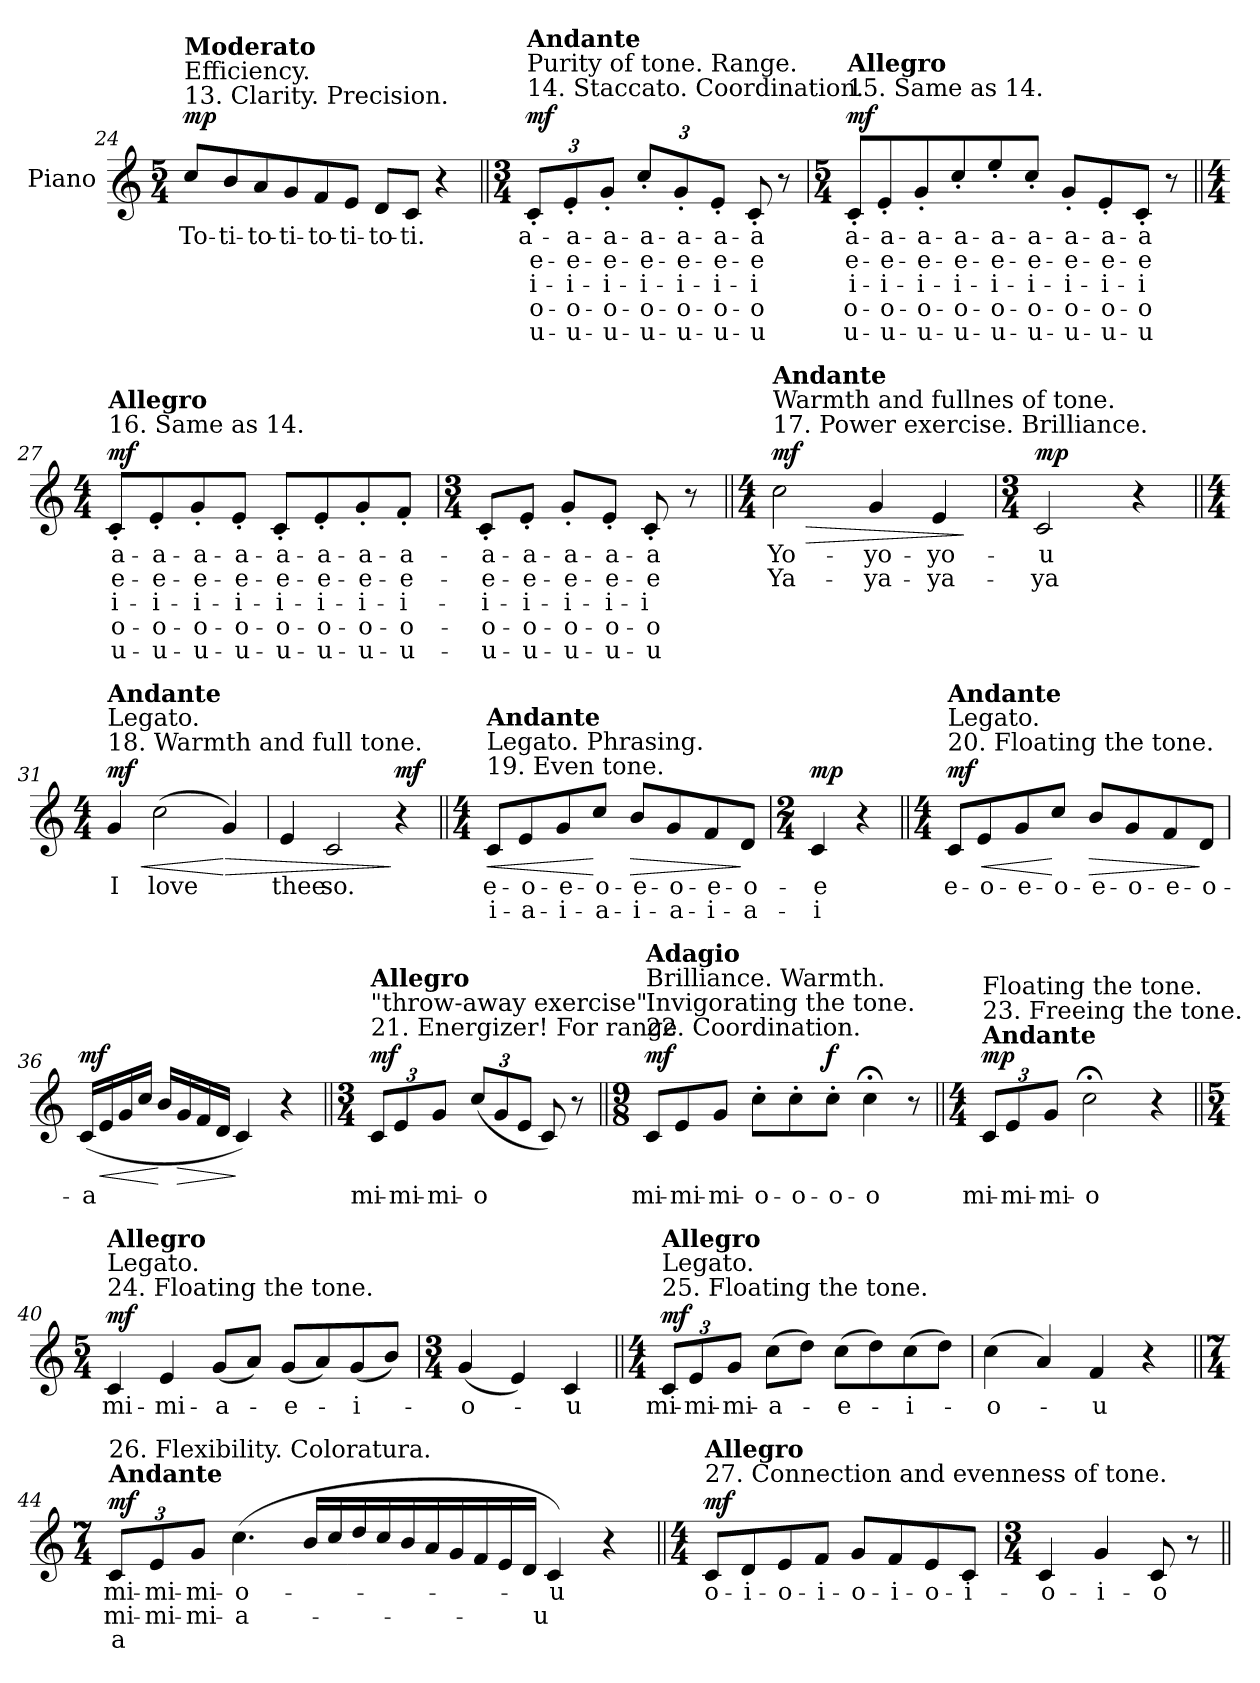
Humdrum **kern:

**kern	**text	**text	**text	**text	**text	**dynam
*part1	*part1	*part1	*part1	*part1	*part1	*part1
*staff1	*staff1	*staff1	*staff1	*staff1	*staff1	*staff1
*I"Piano	*	*	*	*	*	*
*I'Pno.	*	*	*	*	*	*
*clefG2	*	*	*	*	*	*
*k[]	*	*	*	*	*	*
*M5/4	*	*	*	*	*	*
*MM110	*	*	*	*	*	*
=24	=24	=24	=24	=24	=24	=24
!LO:TX:a:t=13. Clarity. Precision.	!	!	!	!	!	!
!LO:TX:a:t=Efficiency.	!	!	!	!	!	!
!LO:TX:a:B:t=Moderato	!	!	!	!	!	!
!	!LO:LY:b	!	!	!	!	!LO:DY:b
8cc/L	To-	.	.	.	.	mp
!	!LO:LY:b	!	!	!	!	!
8b/	-ti-	.	.	.	.	.
!	!LO:LY:b	!	!	!	!	!
8a/	-to-	.	.	.	.	.
!	!LO:LY:b	!	!	!	!	!
8g/	-ti-	.	.	.	.	.
!	!LO:LY:b	!	!	!	!	!
8f/	-to-	.	.	.	.	.
!	!LO:LY:b	!	!	!	!	!
8e/J	-ti-	.	.	.	.	.
!	!LO:LY:b	!	!	!	!	!
8d/L	-to-	.	.	.	.	.
!	!LO:LY:b	!	!	!	!	!
8c/J	-ti.	.	.	.	.	.
4r	.	.	.	.	.	.
=25||	=25||	=25||	=25||	=25||	=25||	=25||
*M3/4	*	*	*	*	*	*
*Xbrackettup	*	*	*	*	*	*
*MM100	*	*	*	*	*	*
!LO:TX:a:t=14. Staccato. Coordination.	!	!	!	!	!	!
!LO:TX:a:t=Purity of tone. Range.	!	!	!	!	!	!
!LO:TX:a:B:t=Andante	!	!	!	!	!	!
!	!LO:LY:b	!LO:LY:b	!LO:LY:b	!LO:LY:b	!LO:LY:b	!LO:DY:b
12c'/L	a-	e-	i-	o-	u-	mf
!	!LO:LY:b	!LO:LY:b	!LO:LY:b	!LO:LY:b	!LO:LY:b	!
12e'/	-a-	-e-	-i-	-o-	-u-	.
!	!LO:LY:b	!LO:LY:b	!LO:LY:b	!LO:LY:b	!LO:LY:b	!
12g'/J	-a-	-e-	-i-	-o-	-u-	.
!	!LO:LY:b	!LO:LY:b	!LO:LY:b	!LO:LY:b	!LO:LY:b	!
12cc'/L	-a-	-e-	-i-	-o-	-u-	.
!	!LO:LY:b	!LO:LY:b	!LO:LY:b	!LO:LY:b	!LO:LY:b	!
12g'/	-a-	-e-	-i-	-o-	-u-	.
!	!LO:LY:b	!LO:LY:b	!LO:LY:b	!LO:LY:b	!LO:LY:b	!
12e'/J	-a-	-e-	-i-	-o-	-u-	.
!	!LO:LY:b	!LO:LY:b	!LO:LY:b	!LO:LY:b	!LO:LY:b	!
8c'/	-a	-e	-i	-o	-u	.
8r	.	.	.	.	.	.
!!LO:PB:g=z
=26	=26	=26	=26	=26	=26	=26
*M5/4	*	*	*	*	*	*
*MM130	*	*	*	*	*	*
!LO:TX:a:t=15. Same as 14.	!	!	!	!	!	!
!LO:TX:a:B:t=Allegro	!	!	!	!	!	!
!	!LO:LY:b	!LO:LY:b	!LO:LY:b	!LO:LY:b	!LO:LY:b	!LO:DY:b
8c'/L	a-	e-	i-	o-	u-	mf
!	!LO:LY:b	!LO:LY:b	!LO:LY:b	!LO:LY:b	!LO:LY:b	!
8e'/	-a-	-e-	-i-	-o-	-u-	.
!	!LO:LY:b	!LO:LY:b	!LO:LY:b	!LO:LY:b	!LO:LY:b	!
8g'/	-a-	-e-	-i-	-o-	-u-	.
!	!LO:LY:b	!LO:LY:b	!LO:LY:b	!LO:LY:b	!LO:LY:b	!
8cc'/	-a-	-e-	-i-	-o-	-u-	.
!	!LO:LY:b	!LO:LY:b	!LO:LY:b	!LO:LY:b	!LO:LY:b	!
8ee'/	-a-	-e-	-i-	-o-	-u-	.
!	!LO:LY:b	!LO:LY:b	!LO:LY:b	!LO:LY:b	!LO:LY:b	!
8cc'/J	-a-	-e-	-i-	-o-	-u-	.
!	!LO:LY:b	!LO:LY:b	!LO:LY:b	!LO:LY:b	!LO:LY:b	!
8g'/L	-a-	-e-	-i-	-o-	-u-	.
!	!LO:LY:b	!LO:LY:b	!LO:LY:b	!LO:LY:b	!LO:LY:b	!
8e'/	-a-	-e-	-i-	-o-	-u-	.
!	!LO:LY:b	!LO:LY:b	!LO:LY:b	!LO:LY:b	!LO:LY:b	!
8c'/J	-a	-e	-i	-o	-u	.
8r	.	.	.	.	.	.
=27||	=27||	=27||	=27||	=27||	=27||	=27||
*M4/4	*	*	*	*	*	*
*MM130	*	*	*	*	*	*
!LO:TX:a:t=16. Same as 14.	!	!	!	!	!	!
!LO:TX:a:B:t=Allegro	!	!	!	!	!	!
!	!LO:LY:b	!LO:LY:b	!LO:LY:b	!LO:LY:b	!LO:LY:b	!LO:DY:b
8c'/L	a-	e-	i-	o-	u-	mf
!	!LO:LY:b	!LO:LY:b	!LO:LY:b	!LO:LY:b	!LO:LY:b	!
8e'/	-a-	-e-	-i-	-o-	-u-	.
!	!LO:LY:b	!LO:LY:b	!LO:LY:b	!LO:LY:b	!LO:LY:b	!
8g'/	-a-	-e-	-i-	-o-	-u-	.
!	!LO:LY:b	!LO:LY:b	!LO:LY:b	!LO:LY:b	!LO:LY:b	!
8e'/J	-a-	-e-	-i-	-o-	-u-	.
!	!LO:LY:b	!LO:LY:b	!LO:LY:b	!LO:LY:b	!LO:LY:b	!
8c'/L	-a-	-e-	-i-	-o-	-u-	.
!	!LO:LY:b	!LO:LY:b	!LO:LY:b	!LO:LY:b	!LO:LY:b	!
8e'/	-a-	-e-	-i-	-o-	-u-	.
!	!LO:LY:b	!LO:LY:b	!LO:LY:b	!LO:LY:b	!LO:LY:b	!
8g'/	-a-	-e-	-i-	-o-	-u-	.
!	!LO:LY:b	!LO:LY:b	!LO:LY:b	!LO:LY:b	!LO:LY:b	!
8f'/J	-a-	-e-	-i-	-o-	-u-	.
=28	=28	=28	=28	=28	=28	=28
*M3/4	*	*	*	*	*	*
!	!LO:LY:b	!LO:LY:b	!LO:LY:b	!LO:LY:b	!LO:LY:b	!
8c'/L	-a-	-e-	-i-	-o-	-u-	.
!	!LO:LY:b	!LO:LY:b	!LO:LY:b	!LO:LY:b	!LO:LY:b	!
8e'/J	-a-	-e-	-i-	-o-	-u-	.
!	!LO:LY:b	!LO:LY:b	!LO:LY:b	!LO:LY:b	!LO:LY:b	!
8g'/L	-a-	-e-	-i-	-o-	-u-	.
!	!LO:LY:b	!LO:LY:b	!LO:LY:b	!LO:LY:b	!LO:LY:b	!
8e'/J	-a-	-e-	-i-	-o-	-u-	.
!	!LO:LY:b	!LO:LY:b	!LO:LY:b	!LO:LY:b	!LO:LY:b	!
8c'/	-a	-e	-i	-o	-u	.
8r	.	.	.	.	.	.
=29||	=29||	=29||	=29||	=29||	=29||	=29||
*M4/4	*	*	*	*	*	*
*MM100	*	*	*	*	*	*
!LO:TX:a:t=17. Power exercise. Brilliance.	!	!	!	!	!	!
!LO:TX:a:t=Warmth and fullnes of tone.	!	!	!	!	!	!
!LO:TX:a:B:t=Andante	!	!	!	!	!	!
!	!LO:LY:b	!LO:LY:b	!	!	!	!LO:HP:b
!	!	!	!	!	!	!LO:DY:n=1:b
2cc\	Yo-	Ya-	.	.	.	> mf
!	!LO:LY:b	!LO:LY:b	!	!	!	!
4g/	yo-	-ya-	.	.	.	.
!	!LO:LY:b	!LO:LY:b	!	!	!	!
4e/	-yo-	-ya-	.	.	.	.
.	.	.	.	.	.	]
=30	=30	=30	=30	=30	=30	=30
*M3/4	*	*	*	*	*	*
!	!LO:LY:b	!LO:LY:b	!	!	!	!LO:DY:b
2c/	-u	-ya	.	.	.	mp
4r	.	.	.	.	.	.
!!LO:LB:g=z
=31||	=31||	=31||	=31||	=31||	=31||	=31||
*M4/4	*	*	*	*	*	*
*MM100	*	*	*	*	*	*
!LO:TX:a:t=18. Warmth and full tone.	!	!	!	!	!	!
!LO:TX:a:t=Legato.	!	!	!	!	!	!
!LO:TX:a:B:t=Andante	!	!	!	!	!	!
!	!LO:LY:b	!	!	!	!	!LO:HP:b
!	!	!	!	!	!	!LO:DY:n=1:b
4g/	I	.	.	.	.	< mf
!	!LO:LY:b	!	!	!	!	!
(>2cc\	love	.	.	.	.	.
!	!	!	!	!	!	!LO:HP:n=1:b
4g/)	.	.	.	.	.	[ >
=32	=32	=32	=32	=32	=32	=32
!	!LO:LY:b	!	!	!	!	!
4e/	thee	.	.	.	.	.
!	!LO:LY:b	!	!	!	!	!
2c/	so.	.	.	.	.	.
!	!	!	!	!	!	!LO:DY:n=1:b
4r	.	.	.	.	.	] mf
=33||	=33||	=33||	=33||	=33||	=33||	=33||
*M4/4	*	*	*	*	*	*
*MM92	*	*	*	*	*	*
!LO:TX:a:t=19. Even tone.	!	!	!	!	!	!
!LO:TX:a:t=Legato. Phrasing.	!	!	!	!	!	!
!LO:TX:a:B:t=Andante	!	!	!	!	!	!
!	!LO:LY:b	!LO:LY:b	!	!	!	!LO:HP:b
8c/L	e-	i-	.	.	.	<
!	!LO:LY:b	!LO:LY:b	!	!	!	!
8e/	-o-	-a-	.	.	.	.
!	!LO:LY:b	!LO:LY:b	!	!	!	!
8g/	-e-	-i-	.	.	.	.
!	!LO:LY:b	!LO:LY:b	!	!	!	!
8cc/J	-o-	-a-	.	.	.	[
!	!LO:LY:b	!LO:LY:b	!	!	!	!LO:HP:b
8b/L	-e-	-i-	.	.	.	>
!	!LO:LY:b	!LO:LY:b	!	!	!	!
8g/	-o-	-a-	.	.	.	.
!	!LO:LY:b	!LO:LY:b	!	!	!	!
8f/	-e-	-i-	.	.	.	.
!	!LO:LY:b	!LO:LY:b	!	!	!	!
8d/J	-o-	-a-	.	.	.	]
=34	=34	=34	=34	=34	=34	=34
*M2/4	*	*	*	*	*	*
!	!LO:LY:b	!LO:LY:b	!	!	!	!LO:DY:b
4c/	-e	-i	.	.	.	mp
4r	.	.	.	.	.	.
=35||	=35||	=35||	=35||	=35||	=35||	=35||
*M4/4	*	*	*	*	*	*
*MM92	*	*	*	*	*	*
!LO:TX:a:t=20. Floating the tone.	!	!	!	!	!	!
!LO:TX:a:t=Legato.	!	!	!	!	!	!
!LO:TX:a:B:t=Andante	!	!	!	!	!	!
!	!LO:LY:b	!	!	!	!	!LO:HP:b
!	!	!	!	!	!	!LO:DY:n=1:b
8c/L	e-	.	.	.	.	< mf
!	!LO:LY:b	!	!	!	!	!
8e/	-o-	.	.	.	.	.
!	!LO:LY:b	!	!	!	!	!
8g/	-e-	.	.	.	.	.
!	!LO:LY:b	!	!	!	!	!
8cc/J	-o-	.	.	.	.	[
!	!LO:LY:b	!	!	!	!	!LO:HP:b
8b/L	-e-	.	.	.	.	>
!	!LO:LY:b	!	!	!	!	!
8g/	-o-	.	.	.	.	.
!	!LO:LY:b	!	!	!	!	!
8f/	-e-	.	.	.	.	.
!	!LO:LY:b	!	!	!	!	!
8d/J	-o-	.	.	.	.	]
=36	=36	=36	=36	=36	=36	=36
!	!LO:LY:b	!	!	!	!	!LO:DY:b
(<16c/LL	-a	.	.	.	.	mf
!	!	!	!	!	!	!LO:HP:b
16e/	.	.	.	.	.	<
16g/	.	.	.	.	.	.
16cc/JJ	.	.	.	.	.	.
16b/LL	.	.	.	.	.	[
!	!	!	!	!	!	!LO:HP:b
16g/	.	.	.	.	.	>
16f/	.	.	.	.	.	.
16d/JJ	.	.	.	.	.	.
4c/)	.	.	.	.	.	]
4r	.	.	.	.	.	.
!!LO:PB:g=z
=37||	=37||	=37||	=37||	=37||	=37||	=37||
*M3/4	*	*	*	*	*	*
*MM132	*	*	*	*	*	*
!LO:TX:a:t=21. Energizer! For range	!	!	!	!	!	!
!LO:TX:a:t="throw-away exercise".	!	!	!	!	!	!
!LO:TX:a:B:t=Allegro	!	!	!	!	!	!
!	!LO:LY:b	!	!	!	!	!LO:DY:b
12c/L	mi-	.	.	.	.	mf
!	!LO:LY:b	!	!	!	!	!
12e/	-mi-	.	.	.	.	.
!	!LO:LY:b	!	!	!	!	!
12g/J	-mi-	.	.	.	.	.
!	!LO:LY:b	!	!	!	!	!
(<12cc/L	-o	.	.	.	.	.
12g/	.	.	.	.	.	.
12e/J	.	.	.	.	.	.
8c/)	.	.	.	.	.	.
8r	.	.	.	.	.	.
=38||	=38||	=38||	=38||	=38||	=38||	=38||
*M9/8	*	*	*	*	*	*
*MM135	*	*	*	*	*	*
!LO:TX:a:t=22. Coordination.	!	!	!	!	!	!
!LO:TX:a:t=Invigorating the tone.	!	!	!	!	!	!
!LO:TX:a:t=Brilliance. Warmth.	!	!	!	!	!	!
!LO:TX:a:B:t=Adagio	!	!	!	!	!	!
!	!LO:LY:b	!	!	!	!	!LO:DY:b
8c/L	mi-	.	.	.	.	mf
!	!LO:LY:b	!	!	!	!	!
8e/	-mi-	.	.	.	.	.
!	!LO:LY:b	!	!	!	!	!
8g/J	-mi-	.	.	.	.	.
!	!LO:LY:b	!	!	!	!	!
8cc'\L	-o-	.	.	.	.	.
!	!LO:LY:b	!	!	!	!	!
8cc'\	-o-	.	.	.	.	.
!	!LO:LY:b	!	!	!	!	!LO:DY:b
8cc'\J	-o-	.	.	.	.	f
!	!LO:LY:b	!	!	!	!	!
4cc;<\	-o	.	.	.	.	.
8r	.	.	.	.	.	.
=39||	=39||	=39||	=39||	=39||	=39||	=39||
*M4/4	*	*	*	*	*	*
*MM100	*	*	*	*	*	*
!LO:TX:a:B:t=Andante	!	!	!	!	!	!
!LO:TX:a:t=23. Freeing the tone.	!	!	!	!	!	!
!LO:TX:a:t=Floating the tone.	!	!	!	!	!	!
!	!LO:LY:b	!	!	!	!	!LO:DY:b
12c/L	mi-	.	.	.	.	mp
!	!LO:LY:b	!	!	!	!	!
12e/	-mi-	.	.	.	.	.
!	!LO:LY:b	!	!	!	!	!
12g/J	-mi-	.	.	.	.	.
!	!LO:LY:b	!	!	!	!	!
2cc;<\	-o	.	.	.	.	.
4r	.	.	.	.	.	.
=40||	=40||	=40||	=40||	=40||	=40||	=40||
*M5/4	*	*	*	*	*	*
*MM120	*	*	*	*	*	*
!LO:TX:a:t=24. Floating the tone.	!	!	!	!	!	!
!LO:TX:a:t=Legato.	!	!	!	!	!	!
!LO:TX:a:B:t=Allegro	!	!	!	!	!	!
!	!LO:LY:b	!	!	!	!	!LO:DY:b
4c/	mi-	.	.	.	.	mf
!	!LO:LY:b	!	!	!	!	!
4e/	-mi-	.	.	.	.	.
!	!LO:LY:b	!	!	!	!	!
(<8g/L	-a-	.	.	.	.	.
8a/J)	.	.	.	.	.	.
!	!LO:LY:b	!	!	!	!	!
(<8g/L	-e-	.	.	.	.	.
8a/)	.	.	.	.	.	.
!	!LO:LY:b	!	!	!	!	!
(<8g/	-i-	.	.	.	.	.
8b/J)	.	.	.	.	.	.
!!LO:LB:g=z
=41	=41	=41	=41	=41	=41	=41
*M3/4	*	*	*	*	*	*
!	!LO:LY:b	!	!	!	!	!
(<4g/	-o-	.	.	.	.	.
4e/)	.	.	.	.	.	.
!	!LO:LY:b	!	!	!	!	!
4c/	-u	.	.	.	.	.
=42||	=42||	=42||	=42||	=42||	=42||	=42||
*M4/4	*	*	*	*	*	*
*MM110	*	*	*	*	*	*
!LO:TX:a:t=25. Floating the tone.	!	!	!	!	!	!
!LO:TX:a:t=Legato.	!	!	!	!	!	!
!LO:TX:a:B:t=Allegro	!	!	!	!	!	!
!	!LO:LY:b	!	!	!	!	!LO:DY:b
12c/L	mi-	.	.	.	.	mf
!	!LO:LY:b	!	!	!	!	!
12e/	-mi-	.	.	.	.	.
!	!LO:LY:b	!	!	!	!	!
12g/J	-mi-	.	.	.	.	.
!	!LO:LY:b	!	!	!	!	!
(>8cc\L	-a-	.	.	.	.	.
8dd\J)	.	.	.	.	.	.
!	!LO:LY:b	!	!	!	!	!
(>8cc\L	-e-	.	.	.	.	.
8dd\)	.	.	.	.	.	.
!	!LO:LY:b	!	!	!	!	!
(>8cc\	-i-	.	.	.	.	.
8dd\J)	.	.	.	.	.	.
=43	=43	=43	=43	=43	=43	=43
!	!LO:LY:b	!	!	!	!	!
(>4cc\	-o-	.	.	.	.	.
4a/)	.	.	.	.	.	.
!	!LO:LY:b	!	!	!	!	!
4f/	-u	.	.	.	.	.
4r	.	.	.	.	.	.
=44||	=44||	=44||	=44||	=44||	=44||	=44||
*M7/4	*	*	*	*	*	*
*MM96	*	*	*	*	*	*
!LO:TX:a:B:t=Andante	!	!	!	!	!	!
!LO:TX:a:t=26. Flexibility. Coloratura.	!	!	!	!	!	!
!	!LO:LY:b	!LO:LY:b	!LO:LY:b	!	!	!LO:DY:b
12c/L	mi-	mi-	a	.	.	mf
!	!LO:LY:b	!LO:LY:b	!	!	!	!
12e/	-mi-	-mi-	.	.	.	.
!	!LO:LY:b	!LO:LY:b	!	!	!	!
12g/J	-mi-	-mi-	.	.	.	.
!	!LO:LY:b	!LO:LY:b	!	!	!	!
(>4.cc\	-o-	-a-	.	.	.	.
16b/LL	.	.	.	.	.	.
16cc/	.	.	.	.	.	.
16dd/	.	.	.	.	.	.
16cc/	.	.	.	.	.	.
16b/	.	.	.	.	.	.
16a/	.	.	.	.	.	.
16g/	.	.	.	.	.	.
16f/	.	.	.	.	.	.
16e/	.	.	.	.	.	.
16d/JJ	.	.	.	.	.	.
!	!LO:LY:b	!LO:LY:b	!	!	!	!
4c/)	-u	-u	.	.	.	.
4r	.	.	.	.	.	.
!!LO:LB:g=z
=45||	=45||	=45||	=45||	=45||	=45||	=45||
*M4/4	*	*	*	*	*	*
*MM150	*	*	*	*	*	*
!LO:TX:a:t=27. Connection and evenness of tone.	!	!	!	!	!	!
!LO:TX:a:B:t=Allegro	!	!	!	!	!	!
!	!LO:LY:b	!	!	!	!	!LO:DY:b
8c/L	o-	.	.	.	.	mf
!	!LO:LY:b	!	!	!	!	!
8d/	-i-	.	.	.	.	.
!	!LO:LY:b	!	!	!	!	!
8e/	-o-	.	.	.	.	.
!	!LO:LY:b	!	!	!	!	!
8f/J	-i-	.	.	.	.	.
!	!LO:LY:b	!	!	!	!	!
8g/L	-o-	.	.	.	.	.
!	!LO:LY:b	!	!	!	!	!
8f/	-i-	.	.	.	.	.
!	!LO:LY:b	!	!	!	!	!
8e/	-o-	.	.	.	.	.
!	!LO:LY:b	!	!	!	!	!
8c/J	-i-	.	.	.	.	.
=46	=46	=46	=46	=46	=46	=46
*M3/4	*	*	*	*	*	*
!	!LO:LY:b	!	!	!	!	!
4c/	-o-	.	.	.	.	.
!	!LO:LY:b	!	!	!	!	!
4g/	-i-	.	.	.	.	.
!	!LO:LY:b	!	!	!	!	!
8c/	-o	.	.	.	.	.
8r	.	.	.	.	.	.
=||	=||	=||	=||	=||	=||	=||
*-	*-	*-	*-	*-	*-	*-
